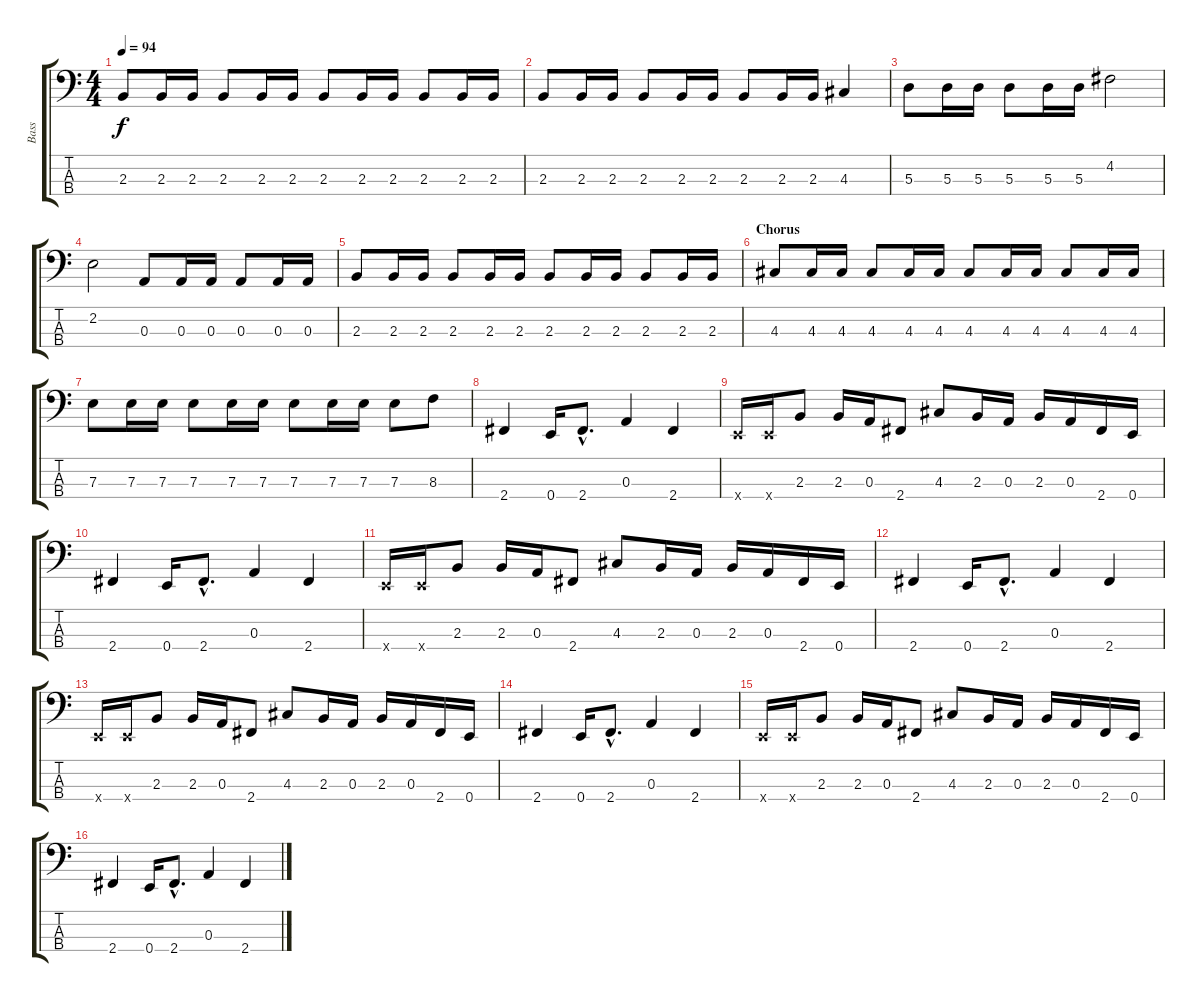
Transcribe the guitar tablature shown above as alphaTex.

\track ("Bass" "Bass") {instrument electricbasspick}
\staff {score tabs}
\tuning (G2 D2 A1 E1) {hide}
\ts (4 4)
\tempo 94
\clef f4
\ks c
2.3.8{dy f} 2.3.16 2.3.16 2.3.8 2.3.16 2.3.16 2.3.8 2.3.16 2.3.16 2.3.8 2.3.16 2.3.16 |
2.3.8 2.3.16 2.3.16 2.3.8 2.3.16 2.3.16 2.3.8 2.3.16 2.3.16 4.3.4 |
5.3.8 5.3.16 5.3.16 5.3.8 5.3.16 5.3.16 4.2.2 |
2.2.2 0.3.8 0.3.16 0.3.16 0.3.8 0.3.16 0.3.16 |
2.3.8 2.3.16 2.3.16 2.3.8 2.3.16 2.3.16 2.3.8 2.3.16 2.3.16 2.3.8 2.3.16 2.3.16 |
\section ("" "Chorus")
4.3.8 4.3.16 4.3.16 4.3.8 4.3.16 4.3.16 4.3.8 4.3.16 4.3.16 4.3.8 4.3.16 4.3.16 |
7.3.8 7.3.16 7.3.16 7.3.8 7.3.16 7.3.16 7.3.8 7.3.16 7.3.16 7.3.8 8.3.8 |
2.4.4 0.4.16 2.4{hac}.8{d} 0.3.4 2.4.4 |
0.4{x}.16 0.4{x}.16 2.3.8 2.3.16 0.3.16 2.4.8 4.3.8 2.3.16 0.3.16 2.3.16 0.3.16 2.4.16 0.4.16 |
2.4.4 0.4.16 2.4{hac}.8{d} 0.3.4 2.4.4 |
0.4{x}.16 0.4{x}.16 2.3.8 2.3.16 0.3.16 2.4.8 4.3.8 2.3.16 0.3.16 2.3.16 0.3.16 2.4.16 0.4.16 |
2.4.4 0.4.16 2.4{hac}.8{d} 0.3.4 2.4.4 |
0.4{x}.16 0.4{x}.16 2.3.8 2.3.16 0.3.16 2.4.8 4.3.8 2.3.16 0.3.16 2.3.16 0.3.16 2.4.16 0.4.16 |
2.4.4 0.4.16 2.4{hac}.8{d} 0.3.4 2.4.4 |
0.4{x}.16 0.4{x}.16 2.3.8 2.3.16 0.3.16 2.4.8 4.3.8 2.3.16 0.3.16 2.3.16 0.3.16 2.4.16 0.4.16 |
2.4.4 0.4.16 2.4{hac}.8{d} 0.3.4 2.4.4
